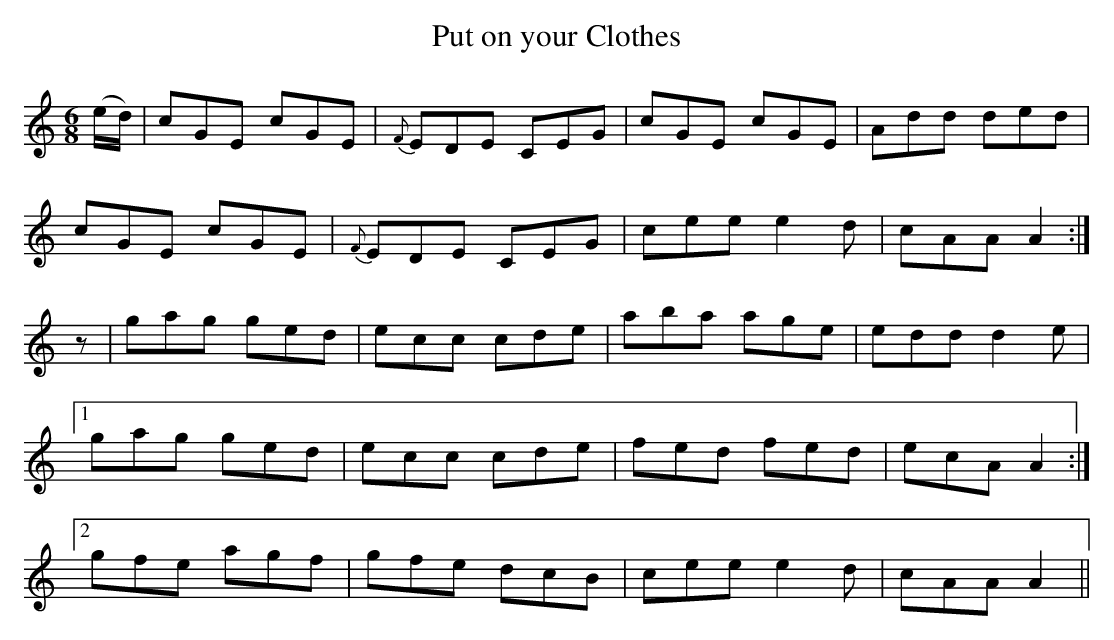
X:1
T: Put on your Clothes
M: 6/8
L: 1/8
K: Am
(e/d/)|cGE cGE|{F}EDE CEG|cGE cGE|Add ded|
cGE cGE|{F}EDE CEG|cee e2d|cAA A2:|
z|gag ged|ecc cde|aba age|edd d2e|
[1 gag ged|ecc cde|fed fed|ecA A2:|
[2 gfe agf|gfe dcB|cee e2d|cAA A2||
